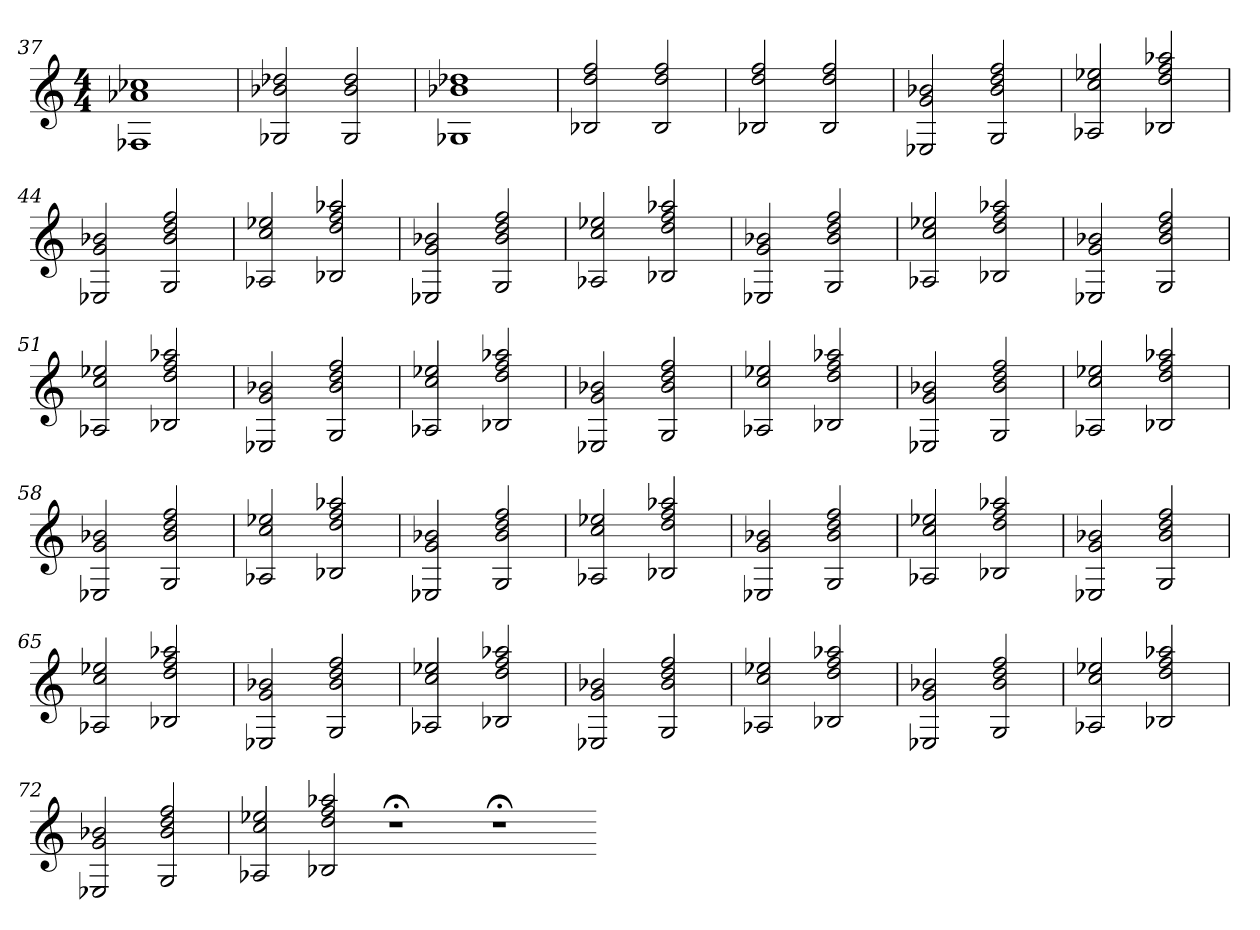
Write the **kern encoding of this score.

**kern
*part1
*staff1
*M4/4
=37
1F-X 1a-X 1cc-X
=38
2G-X 2b-X 2dd-X
2G- 2b- 2dd-
=39
1G-X 1b-X 1dd-X
=40
2B-X 2dd 2ff
2B- 2dd 2ff
=41
2B-X 2dd 2ff
2B- 2dd 2ff
=42
2E-X 2g 2b-X
2G 2b- 2dd 2ff
=43
2A-X 2cc 2ee-X
2B-X 2dd 2ff 2aa-X
=44
2E-X 2g 2b-X
2G 2b- 2dd 2ff
=45
2A-X 2cc 2ee-X
2B-X 2dd 2ff 2aa-X
=46
2E-X 2g 2b-X
2G 2b- 2dd 2ff
=47
2A-X 2cc 2ee-X
2B-X 2dd 2ff 2aa-X
=48
2E-X 2g 2b-X
2G 2b- 2dd 2ff
=49
2A-X 2cc 2ee-X
2B-X 2dd 2ff 2aa-X
=50
2E-X 2g 2b-X
2G 2b- 2dd 2ff
=51
2A-X 2cc 2ee-X
2B-X 2dd 2ff 2aa-X
=52
2E-X 2g 2b-X
2G 2b- 2dd 2ff
=53
2A-X 2cc 2ee-X
2B-X 2dd 2ff 2aa-X
=54
2E-X 2g 2b-X
2G 2b- 2dd 2ff
=55
2A-X 2cc 2ee-X
2B-X 2dd 2ff 2aa-X
=56
2E-X 2g 2b-X
2G 2b- 2dd 2ff
=57
2A-X 2cc 2ee-X
2B-X 2dd 2ff 2aa-X
=58
2E-X 2g 2b-X
2G 2b- 2dd 2ff
=59
2A-X 2cc 2ee-X
2B-X 2dd 2ff 2aa-X
=60
2E-X 2g 2b-X
2G 2b- 2dd 2ff
=61
2A-X 2cc 2ee-X
2B-X 2dd 2ff 2aa-X
=62
2E-X 2g 2b-X
2G 2b- 2dd 2ff
=63
2A-X 2cc 2ee-X
2B-X 2dd 2ff 2aa-X
=64
2E-X 2g 2b-X
2G 2b- 2dd 2ff
=65
2A-X 2cc 2ee-X
2B-X 2dd 2ff 2aa-X
=66
2E-X 2g 2b-X
2G 2b- 2dd 2ff
=67
2A-X 2cc 2ee-X
2B-X 2dd 2ff 2aa-X
=68
2E-X 2g 2b-X
2G 2b- 2dd 2ff
=69
2A-X 2cc 2ee-X
2B-X 2dd 2ff 2aa-X
=70
2E-X 2g 2b-X
2G 2b- 2dd 2ff
=71
2A-X 2cc 2ee-X
2B-X 2dd 2ff 2aa-X
=72
2E-X 2g 2b-X
2G 2b- 2dd 2ff
=73
2A-X 2cc 2ee-X
2B-X 2dd 2ff 2aa-X
1r;<
1r;<
=-
*-
